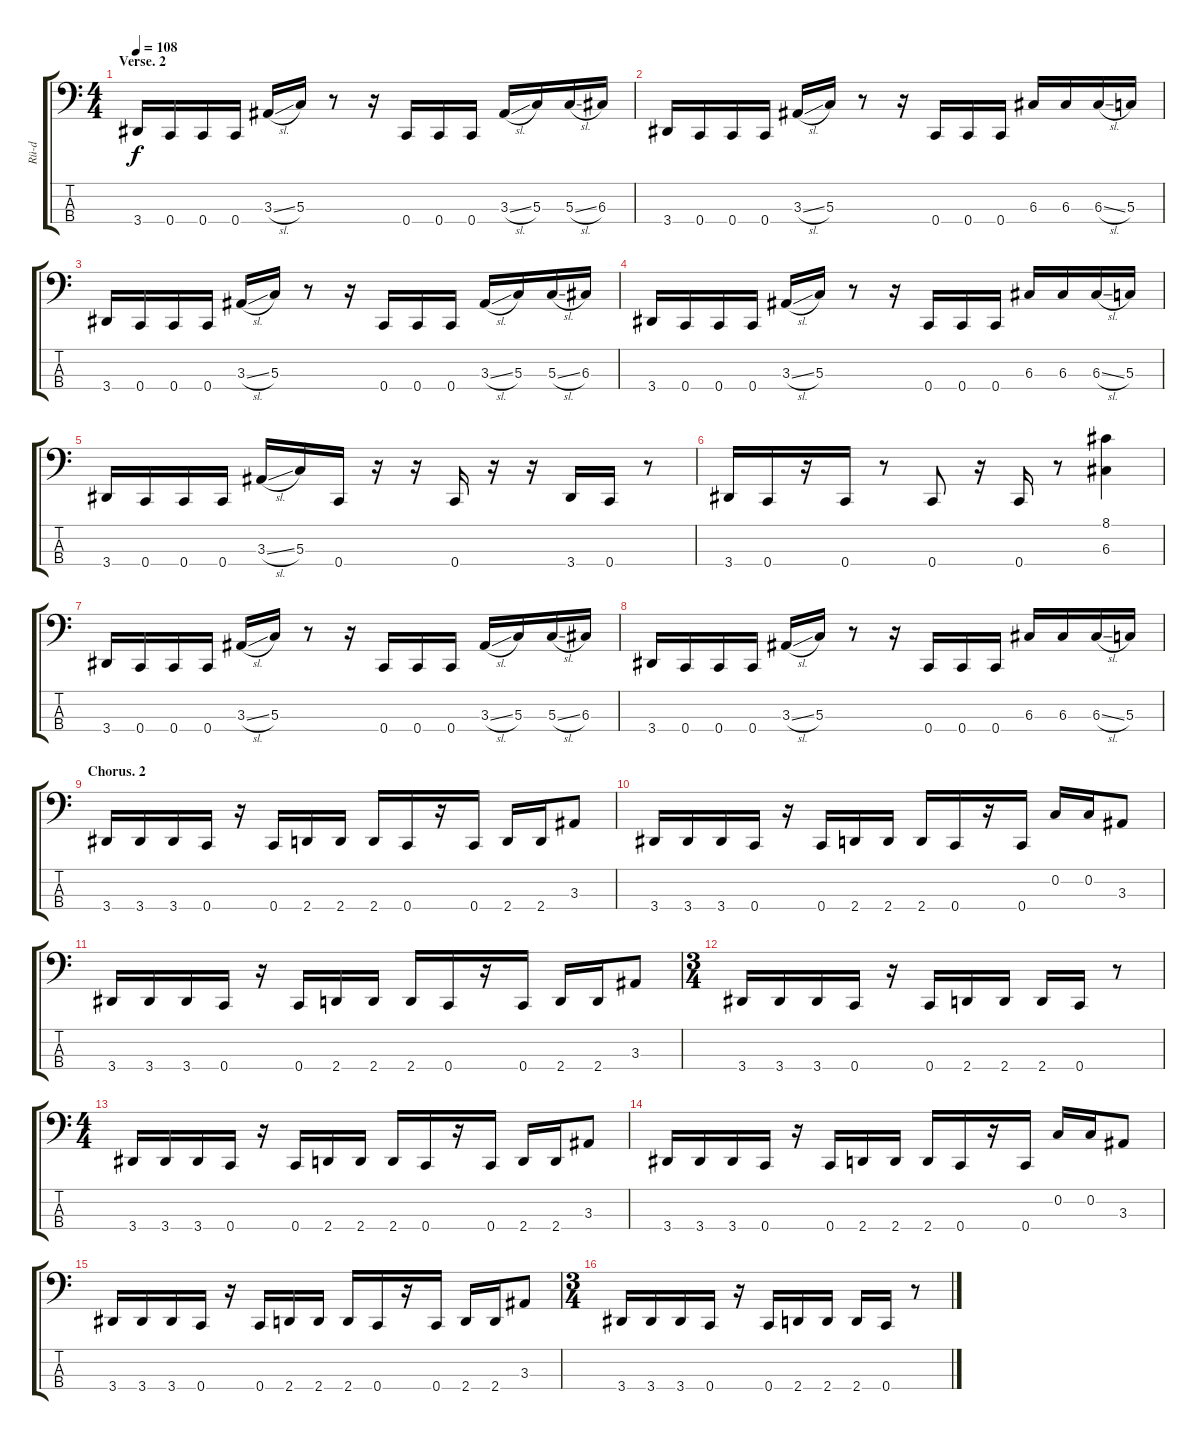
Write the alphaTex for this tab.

\track ("Rü-d" "Rü-d") {instrument electricbassfinger}
\staff {score tabs}
\tuning (F2 C2 G1 C1) {hide}
\ts (4 4)
\section ("" "Verse. 2")
\tempo 108
\clef f4
\ks c
3.4.16{dy f} 0.4.16 0.4.16 0.4.16 3.3{sl}.16 5.3.16 r.8 r.16 0.4.16 0.4.16 0.4.16 3.3{sl}.16 5.3.16 5.3{sl}.16 6.3.16 |
3.4.16 0.4.16 0.4.16 0.4.16 3.3{sl}.16 5.3.16 r.8 r.16 0.4.16 0.4.16 0.4.16 6.3.16 6.3.16 6.3{sl}.16 5.3.16 |
3.4.16 0.4.16 0.4.16 0.4.16 3.3{sl}.16 5.3.16 r.8 r.16 0.4.16 0.4.16 0.4.16 3.3{sl}.16 5.3.16 5.3{sl}.16 6.3.16 |
3.4.16 0.4.16 0.4.16 0.4.16 3.3{sl}.16 5.3.16 r.8 r.16 0.4.16 0.4.16 0.4.16 6.3.16 6.3.16 6.3{sl}.16 5.3.16 |
3.4.16 0.4.16 0.4.16 0.4.16 3.3{sl}.16 5.3.16 0.4.16 r.16 r.16 0.4.16 r.16 r.16 3.4.16 0.4.16 r.8 |
3.4.16 0.4.16 r.16 0.4.16 r.8 0.4.8 r.16 0.4.16 r.8 (8.1 6.3).4{instrument slapbass1} |
3.4.16{instrument electricbassfinger} 0.4.16 0.4.16 0.4.16 3.3{sl}.16 5.3.16 r.8 r.16 0.4.16 0.4.16 0.4.16 3.3{sl}.16 5.3.16 5.3{sl}.16 6.3.16 |
3.4.16 0.4.16 0.4.16 0.4.16 3.3{sl}.16 5.3.16 r.8 r.16 0.4.16 0.4.16 0.4.16 6.3.16 6.3.16 6.3{sl}.16 5.3.16 |
\section ("" "Chorus. 2")
3.4.16 3.4.16 3.4.16 0.4.16 r.16 0.4.16 2.4.16 2.4.16 2.4.16 0.4.16 r.16 0.4.16 2.4.16 2.4.16 3.3.8 |
3.4.16 3.4.16 3.4.16 0.4.16 r.16 0.4.16 2.4.16 2.4.16 2.4.16 0.4.16 r.16 0.4.16 0.2.16 0.2.16 3.3.8 |
3.4.16 3.4.16 3.4.16 0.4.16 r.16 0.4.16 2.4.16 2.4.16 2.4.16 0.4.16 r.16 0.4.16 2.4.16 2.4.16 3.3.8 |
\ts (3 4)
3.4.16 3.4.16 3.4.16 0.4.16 r.16 0.4.16 2.4.16 2.4.16 2.4.16 0.4.16 r.8 |
\ts (4 4)
3.4.16 3.4.16 3.4.16 0.4.16 r.16 0.4.16 2.4.16 2.4.16 2.4.16 0.4.16 r.16 0.4.16 2.4.16 2.4.16 3.3.8 |
3.4.16 3.4.16 3.4.16 0.4.16 r.16 0.4.16 2.4.16 2.4.16 2.4.16 0.4.16 r.16 0.4.16 0.2.16 0.2.16 3.3.8 |
3.4.16 3.4.16 3.4.16 0.4.16 r.16 0.4.16 2.4.16 2.4.16 2.4.16 0.4.16 r.16 0.4.16 2.4.16 2.4.16 3.3.8 |
\ts (3 4)
3.4.16 3.4.16 3.4.16 0.4.16 r.16 0.4.16 2.4.16 2.4.16 2.4.16 0.4.16 r.8
